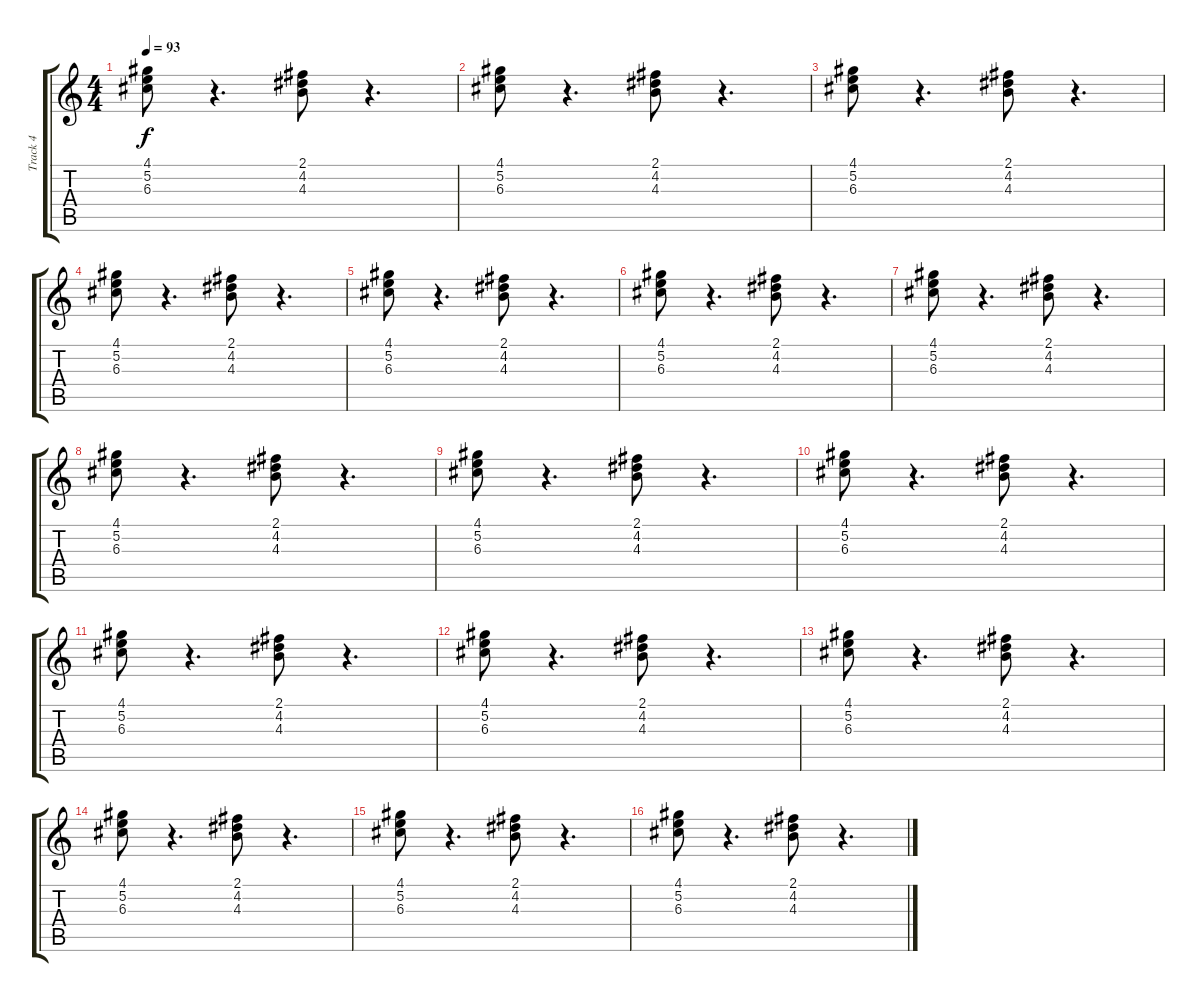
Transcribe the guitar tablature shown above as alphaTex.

\track ("Track 4" "Track 4") {instrument electricguitarmuted}
\staff {score tabs}
\tuning (E4 B3 G3 D3 A2 E2) {hide}
\ts (4 4)
\tempo 93
\clef g2
\ks c
(4.1 5.2 6.3).8{dy f} r.4{d} (2.1 4.2 4.3).8 r.4{d} |
(4.1 5.2 6.3).8 r.4{d} (2.1 4.2 4.3).8 r.4{d} |
(4.1 5.2 6.3).8 r.4{d} (2.1 4.2 4.3).8 r.4{d} |
(4.1 5.2 6.3).8 r.4{d} (2.1 4.2 4.3).8 r.4{d} |
(4.1 5.2 6.3).8 r.4{d} (2.1 4.2 4.3).8 r.4{d} |
(4.1 5.2 6.3).8 r.4{d} (2.1 4.2 4.3).8 r.4{d} |
(4.1 5.2 6.3).8 r.4{d} (2.1 4.2 4.3).8 r.4{d} |
(4.1 5.2 6.3).8 r.4{d} (2.1 4.2 4.3).8 r.4{d} |
(4.1 5.2 6.3).8 r.4{d} (2.1 4.2 4.3).8 r.4{d} |
(4.1 5.2 6.3).8 r.4{d} (2.1 4.2 4.3).8 r.4{d} |
(4.1 5.2 6.3).8 r.4{d} (2.1 4.2 4.3).8 r.4{d} |
(4.1 5.2 6.3).8 r.4{d} (2.1 4.2 4.3).8 r.4{d} |
(4.1 5.2 6.3).8 r.4{d} (2.1 4.2 4.3).8 r.4{d} |
(4.1 5.2 6.3).8 r.4{d} (2.1 4.2 4.3).8 r.4{d} |
(4.1 5.2 6.3).8 r.4{d} (2.1 4.2 4.3).8 r.4{d} |
(4.1 5.2 6.3).8 r.4{d} (2.1 4.2 4.3).8 r.4{d}
